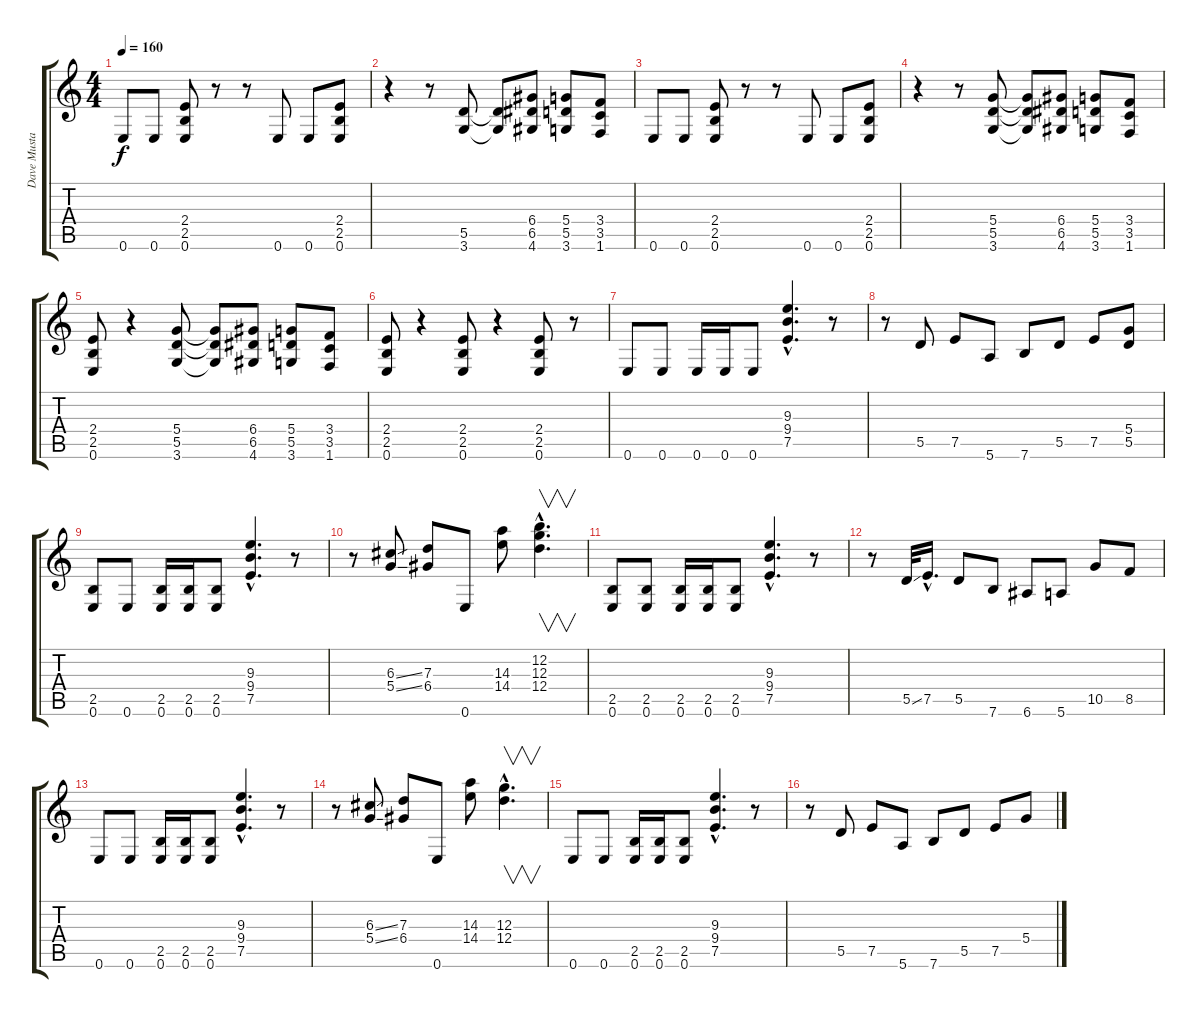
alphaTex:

\track ("Dave Mustaine" "Dave Musta") {instrument distortionguitar}
\staff {score tabs}
\tuning (E4 B3 G3 D3 A2 E2) {hide}
\ts (4 4)
\tempo 160
\clef g2
\ks c
0.6.8{dy f} 0.6.8 (2.4 2.5 0.6).8 r.8 r.8 0.6.8 0.6.8 (2.4 2.5 0.6).8 |
r.4 r.8 (5.5 3.6).8 (5.5{t} 3.6{t}).8 (6.4 6.5 4.6).8 (5.4 5.5 3.6).8 (3.4 3.5 1.6).8 |
0.6.8 0.6.8 (2.4 2.5 0.6).8 r.8 r.8 0.6.8 0.6.8 (2.4 2.5 0.6).8 |
r.4 r.8 (5.4 5.5 3.6).8 (5.4{t} 5.5{t} 3.6{t}).8 (6.4 6.5 4.6).8 (5.4 5.5 3.6).8 (3.4 3.5 1.6).8 |
(2.4 2.5 0.6).8 r.4 (5.4 5.5 3.6).8 (5.4{t} 5.5{t} 3.6{t}).8 (6.4 6.5 4.6).8 (5.4 5.5 3.6).8 (3.4 3.5 1.6).8 |
(2.4 2.5 0.6).8 r.4 (2.4 2.5 0.6).8 r.4 (2.4 2.5 0.6).8 r.8 |
0.6.8 0.6.8 0.6.16 0.6.16 0.6.8 (9.3{hac} 9.4{hac} 7.5{hac}).4{d} r.8 |
r.8 5.5.8 7.5.8 5.6.8 7.6.8 5.5.8 7.5.8 (5.4 5.5).8 |
(2.5 0.6).8 0.6.8 (2.5 0.6).16 (2.5 0.6).16 (2.5 0.6).8 (9.3{hac} 9.4{hac} 7.5{hac}).4{d} r.8 |
r.8 (6.3{ss} 5.4{ss}).8 (7.3 6.4).8 0.6.8 (14.3 14.4).8 (12.2{hac} 12.3{hac} 12.4{hac}).4{v d} |
(2.5 0.6).8 (2.5 0.6).8 (2.5 0.6).16 (2.5 0.6).16 (2.5 0.6).8 (9.3{hac} 9.4{hac} 7.5{hac}).4{d} r.8 |
r.8 5.5{ss}.32 7.5{hac}.16{d} 5.5.8 7.6.8 6.6.8 5.6.8 10.5.8 8.5.8 |
0.6.8 0.6.8 (2.5 0.6).16 (2.5 0.6).16 (2.5 0.6).8 (9.3{hac} 9.4{hac} 7.5{hac}).4{d} r.8 |
r.8 (6.3{ss} 5.4{ss}).8 (7.3 6.4).8 0.6.8 (14.3 14.4).8 (12.3{hac} 12.4{hac}).4{v d} |
0.6.8 0.6.8 (2.5 0.6).16 (2.5 0.6).16 (2.5 0.6).8 (9.3{hac} 9.4{hac} 7.5{hac}).4{d} r.8 |
r.8 5.5.8 7.5.8 5.6.8 7.6.8 5.5.8 7.5.8 5.4.8
